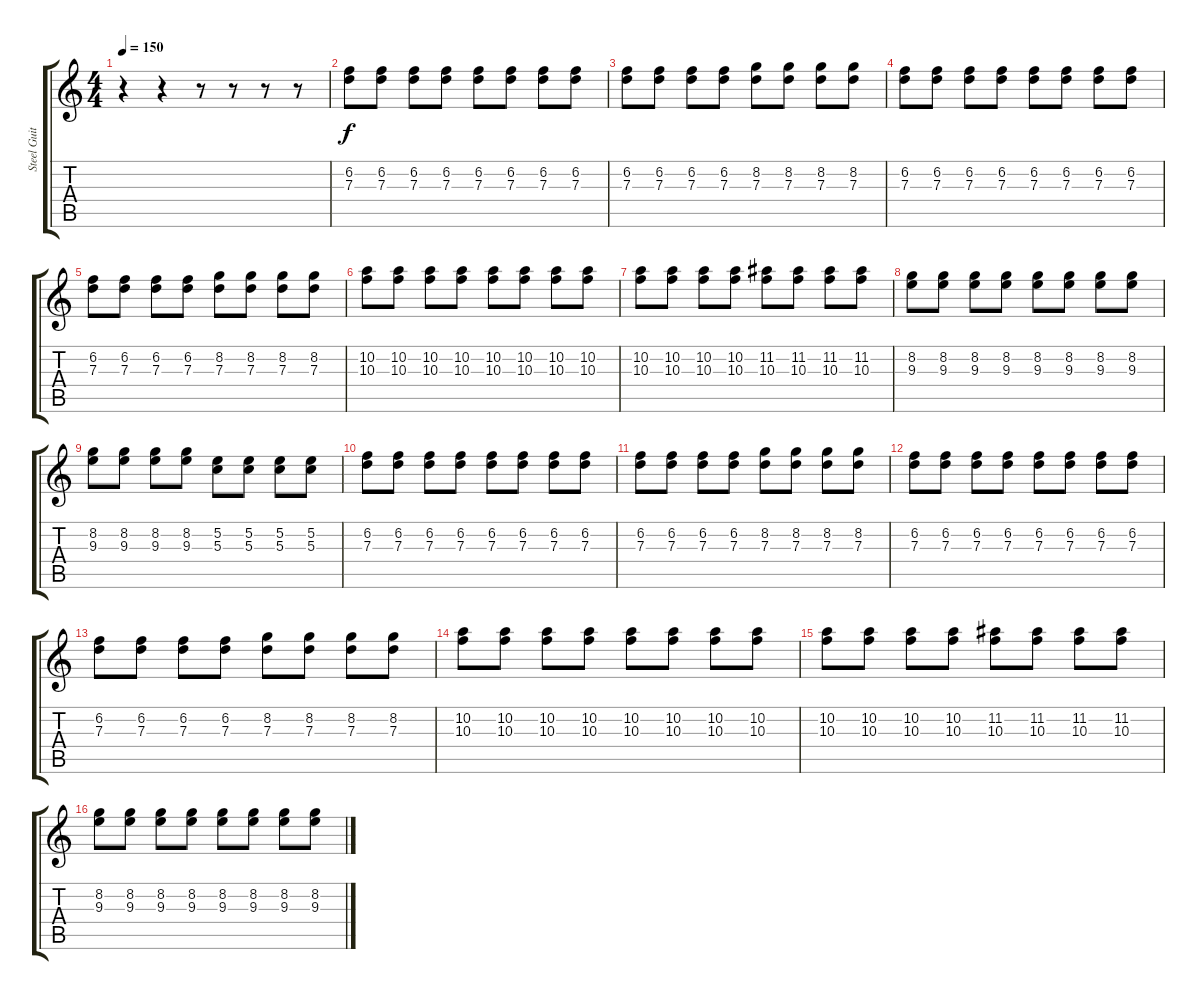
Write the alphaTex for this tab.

\track ("Steel Guitar" "Steel Guit") {mute instrument acousticguitarsteel}
\staff {score tabs}
\tuning (E4 B3 G3 D3 A2 D2) {hide}
\ts (4 4)
\tempo 150
\clef g2
\ks c
r.4{dy f instrument acousticguitarsteel} r.4 r.8 r.8 r.8 r.8 |
(6.2 7.3).8 (6.2 7.3).8 (6.2 7.3).8 (6.2 7.3).8 (6.2 7.3).8 (6.2 7.3).8 (6.2 7.3).8 (6.2 7.3).8 |
(6.2 7.3).8 (6.2 7.3).8 (6.2 7.3).8 (6.2 7.3).8 (8.2 7.3).8 (8.2 7.3).8 (8.2 7.3).8 (8.2 7.3).8 |
(6.2 7.3).8 (6.2 7.3).8 (6.2 7.3).8 (6.2 7.3).8 (6.2 7.3).8 (6.2 7.3).8 (6.2 7.3).8 (6.2 7.3).8 |
(6.2 7.3).8 (6.2 7.3).8 (6.2 7.3).8 (6.2 7.3).8 (8.2 7.3).8 (8.2 7.3).8 (8.2 7.3).8 (8.2 7.3).8 |
(10.2 10.3).8 (10.2 10.3).8 (10.2 10.3).8 (10.2 10.3).8 (10.2 10.3).8 (10.2 10.3).8 (10.2 10.3).8 (10.2 10.3).8 |
(10.2 10.3).8 (10.2 10.3).8 (10.2 10.3).8 (10.2 10.3).8 (11.2 10.3).8 (11.2 10.3).8 (11.2 10.3).8 (11.2 10.3).8 |
(8.2 9.3).8 (8.2 9.3).8 (8.2 9.3).8 (8.2 9.3).8 (8.2 9.3).8 (8.2 9.3).8 (8.2 9.3).8 (8.2 9.3).8 |
(8.2 9.3).8 (8.2 9.3).8 (8.2 9.3).8 (8.2 9.3).8 (5.2 5.3).8 (5.2 5.3).8 (5.2 5.3).8 (5.2 5.3).8 |
(6.2 7.3).8 (6.2 7.3).8 (6.2 7.3).8 (6.2 7.3).8 (6.2 7.3).8 (6.2 7.3).8 (6.2 7.3).8 (6.2 7.3).8 |
(6.2 7.3).8 (6.2 7.3).8 (6.2 7.3).8 (6.2 7.3).8 (8.2 7.3).8 (8.2 7.3).8 (8.2 7.3).8 (8.2 7.3).8 |
(6.2 7.3).8 (6.2 7.3).8 (6.2 7.3).8 (6.2 7.3).8 (6.2 7.3).8 (6.2 7.3).8 (6.2 7.3).8 (6.2 7.3).8 |
(6.2 7.3).8 (6.2 7.3).8 (6.2 7.3).8 (6.2 7.3).8 (8.2 7.3).8 (8.2 7.3).8 (8.2 7.3).8 (8.2 7.3).8 |
(10.2 10.3).8 (10.2 10.3).8 (10.2 10.3).8 (10.2 10.3).8 (10.2 10.3).8 (10.2 10.3).8 (10.2 10.3).8 (10.2 10.3).8 |
(10.2 10.3).8 (10.2 10.3).8 (10.2 10.3).8 (10.2 10.3).8 (11.2 10.3).8 (11.2 10.3).8 (11.2 10.3).8 (11.2 10.3).8 |
(8.2 9.3).8 (8.2 9.3).8 (8.2 9.3).8 (8.2 9.3).8 (8.2 9.3).8 (8.2 9.3).8 (8.2 9.3).8 (8.2 9.3).8
